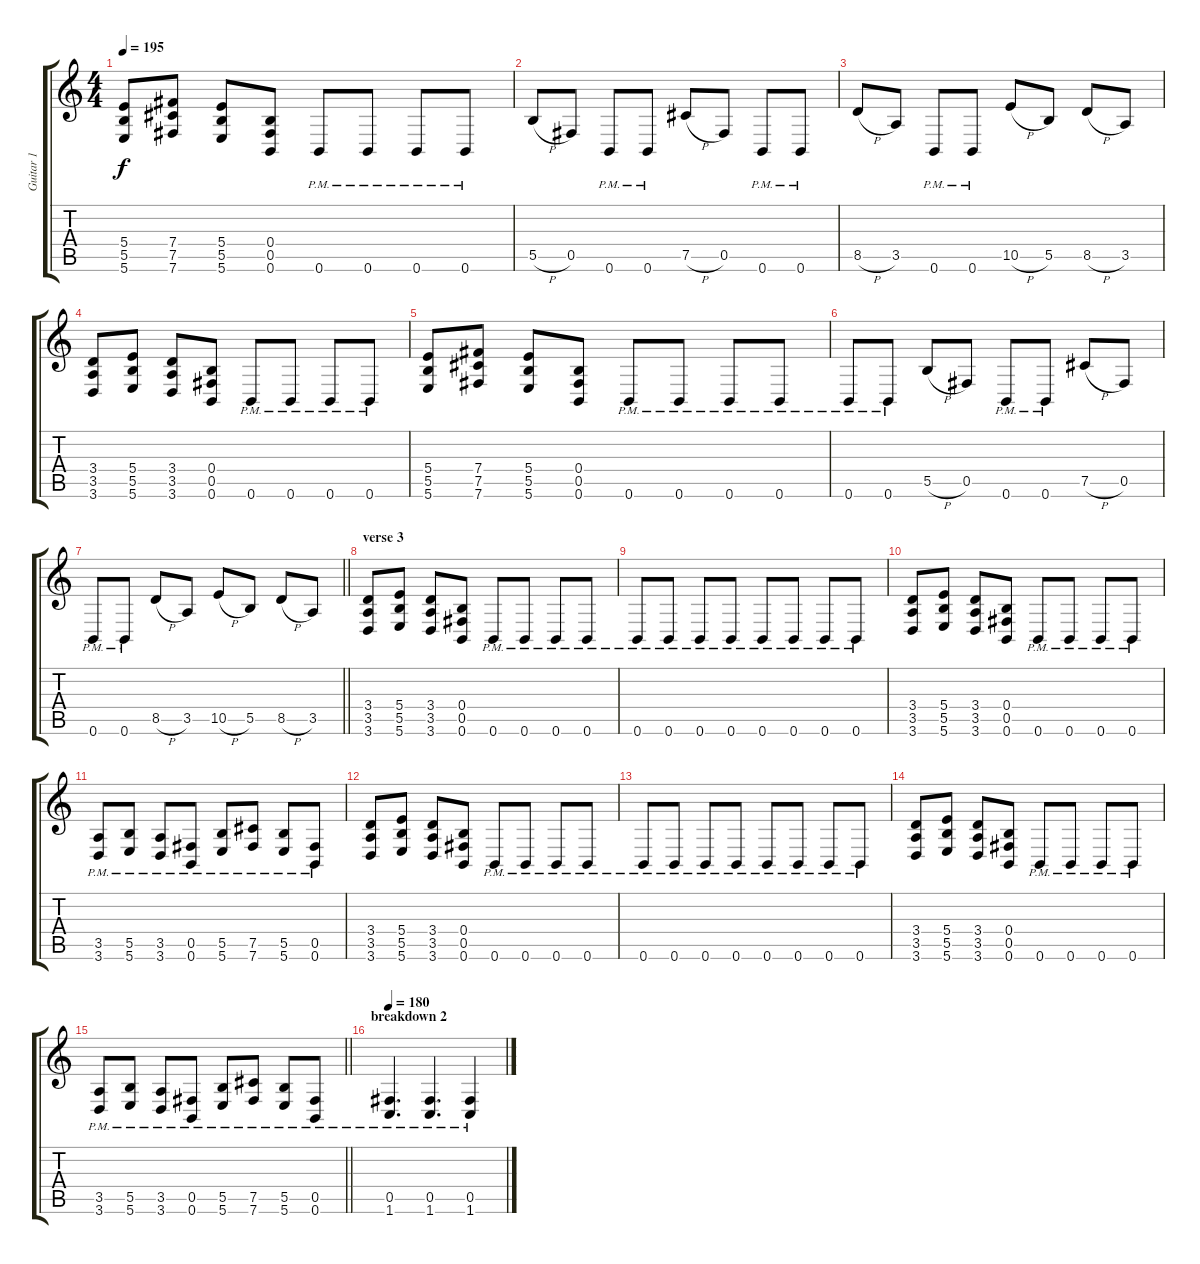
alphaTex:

\track ("Guitar 1" "Guitar 1") {instrument distortionguitar}
\staff {score tabs}
\tuning (Db4 Ab3 E3 B2 Gb2 B1) {hide}
\ts (4 4)
\tempo 195
\clef g2
\ks c
(5.4 5.5 5.6).8{dy f} (7.4 7.5 7.6).8 (5.4 5.5 5.6).8 (0.4 0.5 0.6).8 0.6{pm}.8 0.6{pm}.8 0.6{pm}.8 0.6{pm}.8 |
5.5{h}.8 0.5.8 0.6{pm}.8 0.6{pm}.8 7.5{h}.8 0.5.8 0.6{pm}.8 0.6{pm}.8 |
8.5{h}.8 3.5.8 0.6{pm}.8 0.6{pm}.8 10.5{h}.8 5.5.8 8.5{h}.8 3.5.8 |
(3.4 3.5 3.6).8 (5.4 5.5 5.6).8 (3.4 3.5 3.6).8 (0.4 0.5 0.6).8 0.6{pm}.8 0.6{pm}.8 0.6{pm}.8 0.6{pm}.8 |
(5.4 5.5 5.6).8 (7.4 7.5 7.6).8 (5.4 5.5 5.6).8 (0.4 0.5 0.6).8 0.6{pm}.8 0.6{pm}.8 0.6{pm}.8 0.6{pm}.8 |
0.6{pm}.8 0.6{pm}.8 5.5{h}.8 0.5.8 0.6{pm}.8 0.6{pm}.8 7.5{h}.8 0.5.8 |
\barLineRight lightlight
0.6{pm}.8 0.6{pm}.8 8.5{h}.8 3.5.8 10.5{h}.8 5.5.8 8.5{h}.8 3.5.8 |
\section ("" "verse 3")
(3.4 3.5 3.6).8 (5.4 5.5 5.6).8 (3.4 3.5 3.6).8 (0.4 0.5 0.6).8 0.6{pm}.8 0.6{pm}.8 0.6{pm}.8 0.6{pm}.8 |
0.6{pm}.8 0.6{pm}.8 0.6{pm}.8 0.6{pm}.8 0.6{pm}.8 0.6{pm}.8 0.6{pm}.8 0.6{pm}.8 |
(3.4 3.5 3.6).8 (5.4 5.5 5.6).8 (3.4 3.5 3.6).8 (0.4 0.5 0.6).8 0.6{pm}.8 0.6{pm}.8 0.6{pm}.8 0.6{pm}.8 |
(3.5{pm} 3.6{pm}).8 (5.5{pm} 5.6{pm}).8 (3.5{pm} 3.6{pm}).8 (0.5{pm} 0.6{pm}).8 (5.5{pm} 5.6{pm}).8 (7.5{pm} 7.6{pm}).8 (5.5{pm} 5.6{pm}).8 (0.5{pm} 0.6{pm}).8 |
(3.4 3.5 3.6).8 (5.4 5.5 5.6).8 (3.4 3.5 3.6).8 (0.4 0.5 0.6).8 0.6{pm}.8 0.6{pm}.8 0.6{pm}.8 0.6{pm}.8 |
0.6{pm}.8 0.6{pm}.8 0.6{pm}.8 0.6{pm}.8 0.6{pm}.8 0.6{pm}.8 0.6{pm}.8 0.6{pm}.8 |
(3.4 3.5 3.6).8 (5.4 5.5 5.6).8 (3.4 3.5 3.6).8 (0.4 0.5 0.6).8 0.6{pm}.8 0.6{pm}.8 0.6{pm}.8 0.6{pm}.8 |
\barLineRight lightlight
(3.5{pm} 3.6{pm}).8 (5.5{pm} 5.6{pm}).8 (3.5{pm} 3.6{pm}).8 (0.5{pm} 0.6{pm}).8 (5.5{pm} 5.6{pm}).8 (7.5{pm} 7.6{pm}).8 (5.5{pm} 5.6{pm}).8 (0.5{pm} 0.6{pm}).8 |
\section ("" "breakdown 2")
\tempo 180
(0.5{pm} 1.6{pm}).4{d} (0.5{pm} 1.6{pm}).4{d} (0.5{pm} 1.6{pm}).4
